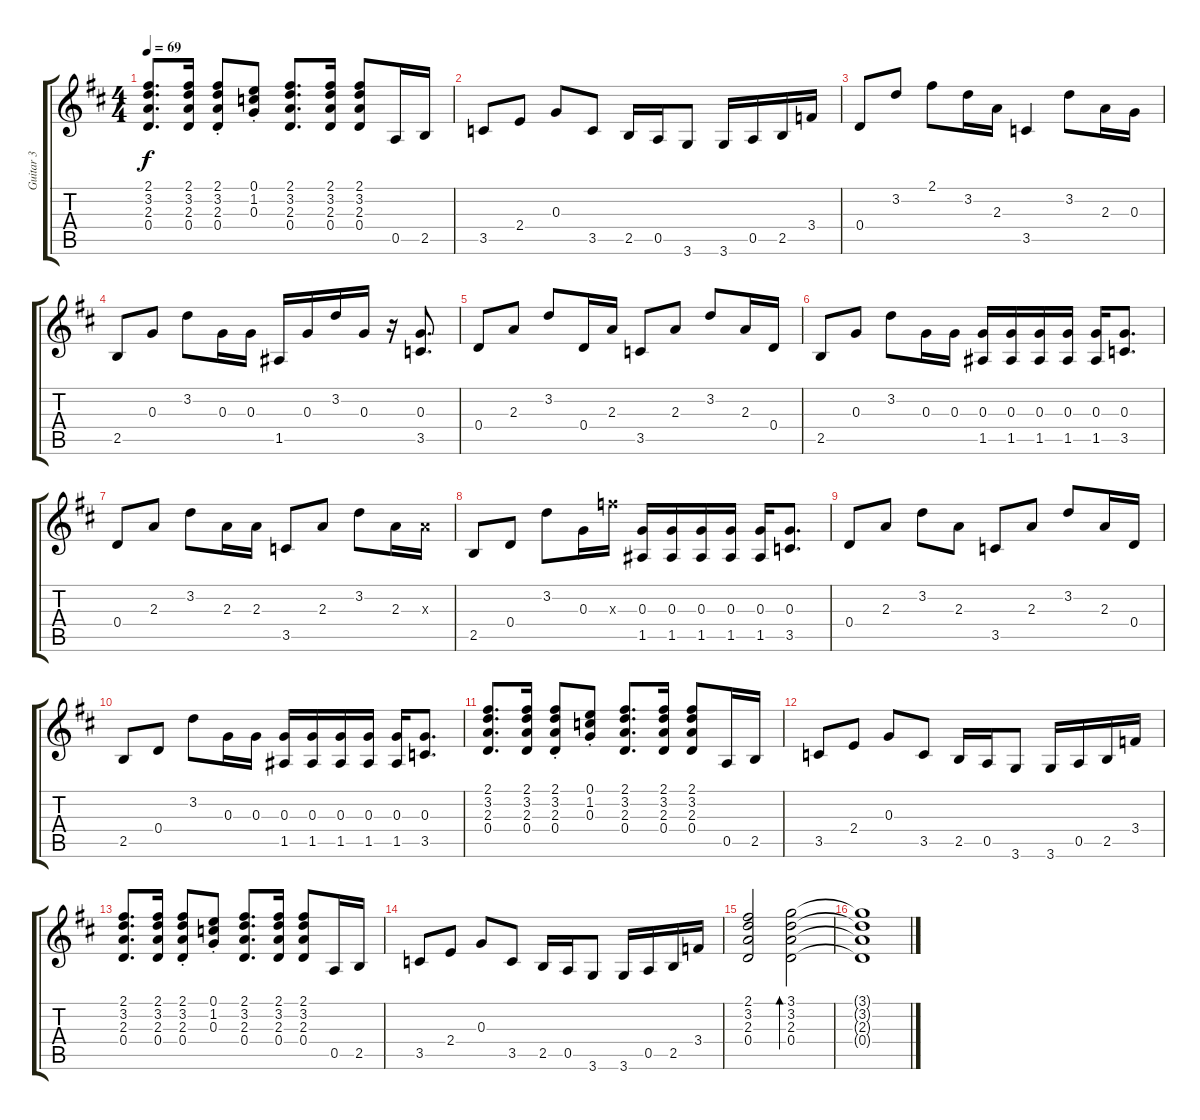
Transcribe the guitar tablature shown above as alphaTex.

\track ("Guitar 3" "Guitar 3") {instrument overdrivenguitar}
\staff {score tabs}
\tuning (E4 B3 G3 D3 A2 E2) {hide}
\ts (4 4)
\tempo 69
\clef g2
\ks d
(2.1 3.2 2.3 0.4).8{d dy f} (2.1 3.2 2.3 0.4).16 (2.1{st} 3.2 2.3 0.4).8 (0.1 1.2 0.3{st}).8 (2.1 3.2 2.3 0.4).8{d} (2.1 3.2 2.3 0.4).16 (2.1 3.2 2.3 0.4).8 0.5.16 2.5.16 |
3.5.8 2.4.8 0.3.8 3.5.8 2.5.16 0.5.16 3.6.8 3.6.16 0.5.16 2.5.16 3.4.16 |
0.4.8 3.2.8 2.1.8 3.2.16 2.3.16 3.5.4 3.2.8 2.3.16 0.3.16 |
2.5.8 0.3.8 3.2.8 0.3.16 0.3.16 1.5.16 0.3.16 3.2.16 0.3.16 r.16 (0.3 3.5).8{d} |
0.4.8 2.3.8 3.2.8 0.4.16 2.3.16 3.5.8 2.3.8 3.2.8 2.3.16 0.4.16 |
2.5.8 0.3.8 3.2.8 0.3.16 0.3.16 (0.3 1.5).16 (0.3 1.5).16 (0.3 1.5).16 (0.3 1.5).16 (0.3 1.5).16 (0.3 3.5).8{d} |
0.4.8 2.3.8 3.2.8 2.3.16 2.3.16 3.5.8 2.3.8 3.2.8 2.3.16 2.3{x}.16 |
2.5.8 0.4.8 3.2.8 0.3.16 10.3{x}.16 (0.3 1.5).16 (0.3 1.5).16 (0.3 1.5).16 (0.3 1.5).16 (0.3 1.5).16 (0.3 3.5).8{d} |
0.4.8 2.3.8 3.2.8 2.3.8 3.5.8 2.3.8 3.2.8 2.3.16 0.4.16 |
2.5.8 0.4.8 3.2.8 0.3.16 0.3.16 (0.3 1.5).16 (0.3 1.5).16 (0.3 1.5).16 (0.3 1.5).16 (0.3 1.5).16 (0.3 3.5).8{d} |
(2.1 3.2 2.3 0.4).8{d} (2.1 3.2 2.3 0.4).16 (2.1{st} 3.2 2.3 0.4).8 (0.1 1.2 0.3{st}).8 (2.1 3.2 2.3 0.4).8{d} (2.1 3.2 2.3 0.4).16 (2.1 3.2 2.3 0.4).8 0.5.16 2.5.16 |
3.5.8 2.4.8 0.3.8 3.5.8 2.5.16 0.5.16 3.6.8 3.6.16 0.5.16 2.5.16 3.4.16 |
(2.1 3.2 2.3 0.4).8{d} (2.1 3.2 2.3 0.4).16 (2.1{st} 3.2 2.3 0.4).8 (0.1 1.2 0.3{st}).8 (2.1 3.2 2.3 0.4).8{d} (2.1 3.2 2.3 0.4).16 (2.1 3.2 2.3 0.4).8 0.5.16 2.5.16 |
3.5.8 2.4.8 0.3.8 3.5.8 2.5.16 0.5.16 3.6.8 3.6.16 0.5.16 2.5.16 3.4.16 |
(2.1 3.2 2.3 0.4).2 (3.1 3.2 2.3 0.4).2{bd 120} |
(3.1{t} 3.2{t} 2.3{t} 0.4{t}).1
